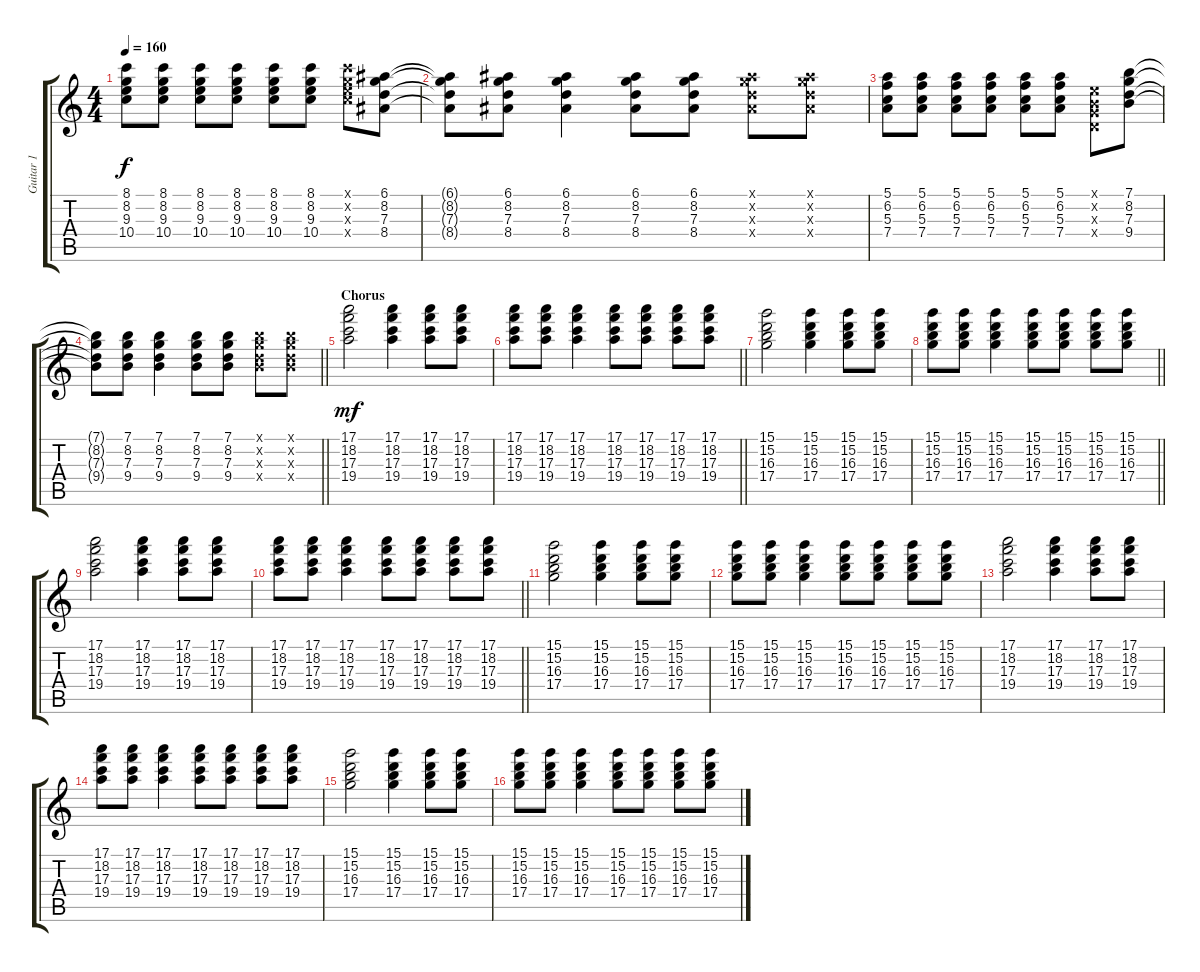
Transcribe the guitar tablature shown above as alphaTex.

\track ("Guitar 1" "Guitar 1") {instrument electricguitarclean}
\staff {score tabs}
\tuning (E4 B3 G3 D3 A2 E2) {hide}
\ts (4 4)
\tempo 160
\clef g2
\ks c
(8.1 8.2 9.3 10.4).8{dy f} (8.1 8.2 9.3 10.4).8 (8.1 8.2 9.3 10.4).8 (8.1 8.2 9.3 10.4).8 (8.1 8.2 9.3 10.4).8 (8.1 8.2 9.3 10.4).8 (8.1{x} 8.2{x} 9.3{x} 10.4{x}).8 (6.1 8.2 7.3 8.4).8 |
(6.1{t} 8.2{t} 7.3{t} 8.4{t}).8 (6.1 8.2 7.3 8.4).8 (6.1 8.2 7.3 8.4).4 (6.1 8.2 7.3 8.4).8 (6.1 8.2 7.3 8.4).8 (6.1{x} 8.2{x} 7.3{x} 8.4{x}).8 (6.1{x} 8.2{x} 7.3{x} 8.4{x}).8 |
(5.1 6.2 5.3 7.4).8 (5.1 6.2 5.3 7.4).8 (5.1 6.2 5.3 7.4).8 (5.1 6.2 5.3 7.4).8 (5.1 6.2 5.3 7.4).8 (5.1 6.2 5.3 7.4).8 (0.1{x} 0.2{x} 0.3{x} 0.4{x}).8 (7.1 8.2 7.3 9.4).8 |
\barLineRight lightlight
(7.1{t} 8.2{t} 7.3{t} 9.4{t}).8 (7.1 8.2 7.3 9.4).8 (7.1 8.2 7.3 9.4).4 (7.1 8.2 7.3 9.4).8 (7.1 8.2 7.3 9.4).8 (7.1{x} 8.2{x} 7.3{x} 9.4{x}).8 (7.1{x} 8.2{x} 7.3{x} 9.4{x}).8 |
\section ("" "Chorus")
(17.1 18.2 17.3 19.4).2{dy mf instrument distortionguitar} (17.1 18.2 17.3 19.4).4 (17.1 18.2 17.3 19.4).8 (17.1 18.2 17.3 19.4).8 |
\barLineRight lightlight
(17.1 18.2 17.3 19.4).8 (17.1 18.2 17.3 19.4).8 (17.1 18.2 17.3 19.4).4 (17.1 18.2 17.3 19.4).8 (17.1 18.2 17.3 19.4).8 (17.1 18.2 17.3 19.4).8 (17.1 18.2 17.3 19.4).8 |
(15.1 15.2 16.3 17.4).2 (15.1 15.2 16.3 17.4).4 (15.1 15.2 16.3 17.4).8 (15.1 15.2 16.3 17.4).8 |
\barLineRight lightlight
(15.1 15.2 16.3 17.4).8 (15.1 15.2 16.3 17.4).8 (15.1 15.2 16.3 17.4).4 (15.1 15.2 16.3 17.4).8 (15.1 15.2 16.3 17.4).8 (15.1 15.2 16.3 17.4).8 (15.1 15.2 16.3 17.4).8 |
(17.1 18.2 17.3 19.4).2 (17.1 18.2 17.3 19.4).4 (17.1 18.2 17.3 19.4).8 (17.1 18.2 17.3 19.4).8 |
\barLineRight lightlight
(17.1 18.2 17.3 19.4).8 (17.1 18.2 17.3 19.4).8 (17.1 18.2 17.3 19.4).4 (17.1 18.2 17.3 19.4).8 (17.1 18.2 17.3 19.4).8 (17.1 18.2 17.3 19.4).8 (17.1 18.2 17.3 19.4).8 |
(15.1 15.2 16.3 17.4).2 (15.1 15.2 16.3 17.4).4 (15.1 15.2 16.3 17.4).8 (15.1 15.2 16.3 17.4).8 |
(15.1 15.2 16.3 17.4).8 (15.1 15.2 16.3 17.4).8 (15.1 15.2 16.3 17.4).4 (15.1 15.2 16.3 17.4).8 (15.1 15.2 16.3 17.4).8 (15.1 15.2 16.3 17.4).8 (15.1 15.2 16.3 17.4).8 |
(17.1 18.2 17.3 19.4).2 (17.1 18.2 17.3 19.4).4 (17.1 18.2 17.3 19.4).8 (17.1 18.2 17.3 19.4).8 |
(17.1 18.2 17.3 19.4).8 (17.1 18.2 17.3 19.4).8 (17.1 18.2 17.3 19.4).4 (17.1 18.2 17.3 19.4).8 (17.1 18.2 17.3 19.4).8 (17.1 18.2 17.3 19.4).8 (17.1 18.2 17.3 19.4).8 |
(15.1 15.2 16.3 17.4).2 (15.1 15.2 16.3 17.4).4 (15.1 15.2 16.3 17.4).8 (15.1 15.2 16.3 17.4).8 |
(15.1 15.2 16.3 17.4).8 (15.1 15.2 16.3 17.4).8 (15.1 15.2 16.3 17.4).4 (15.1 15.2 16.3 17.4).8 (15.1 15.2 16.3 17.4).8 (15.1 15.2 16.3 17.4).8 (15.1 15.2 16.3 17.4).8
